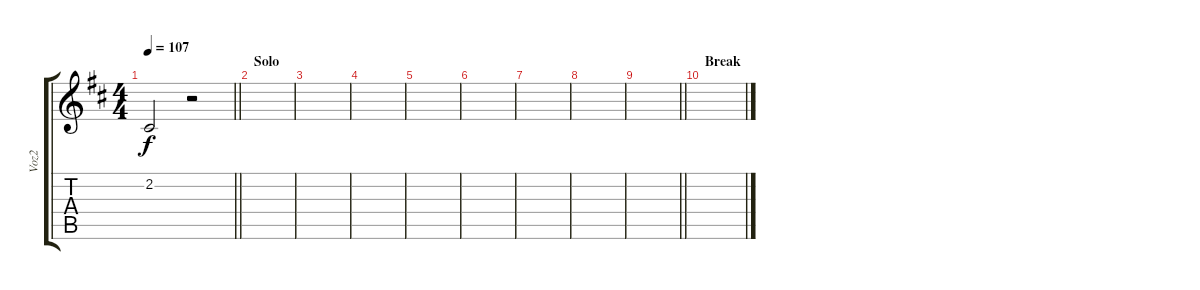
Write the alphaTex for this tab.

\track ("Voz2" "Voz2") {instrument altosax}
\staff {score tabs}
\tuning (E4 B3 G3 D3 A2 E2) {hide}
\ts (4 4)
\tempo 107
\clef g2
\barLineRight lightlight
\ks d
2.2{t}.2{dy f} r.2 |
\section ("" "Solo")
|
|
|
|
|
|
|
\barLineRight lightlight
|
\section ("" "Break")
